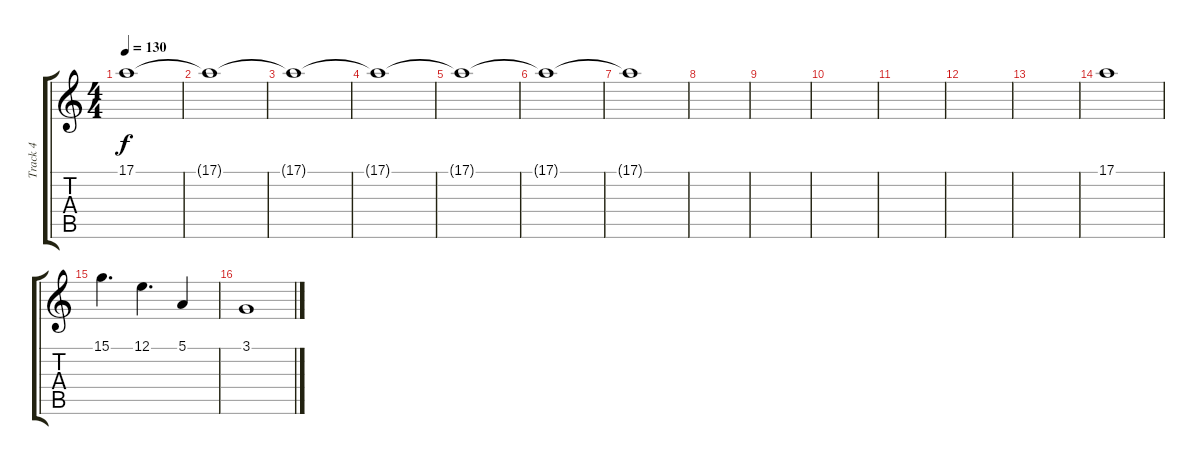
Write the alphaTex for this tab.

\track ("Track 4" "Track 4") {instrument stringensemble1}
\staff {score tabs}
\tuning (E4 B3 G3 D3 A2 E2) {hide}
\ts (4 4)
\tempo 130
\clef g2
\ks c
17.1{t}.1{dy f} |
17.1{t}.1 |
17.1{t}.1 |
17.1{t}.1 |
17.1{t}.1 |
17.1{t}.1 |
17.1{t}.1{volume 0} |
|
|
|
|
|
|
17.1.1{volume 8} |
15.1.4{d} 12.1.4{d} 5.1.4 |
3.1.1
